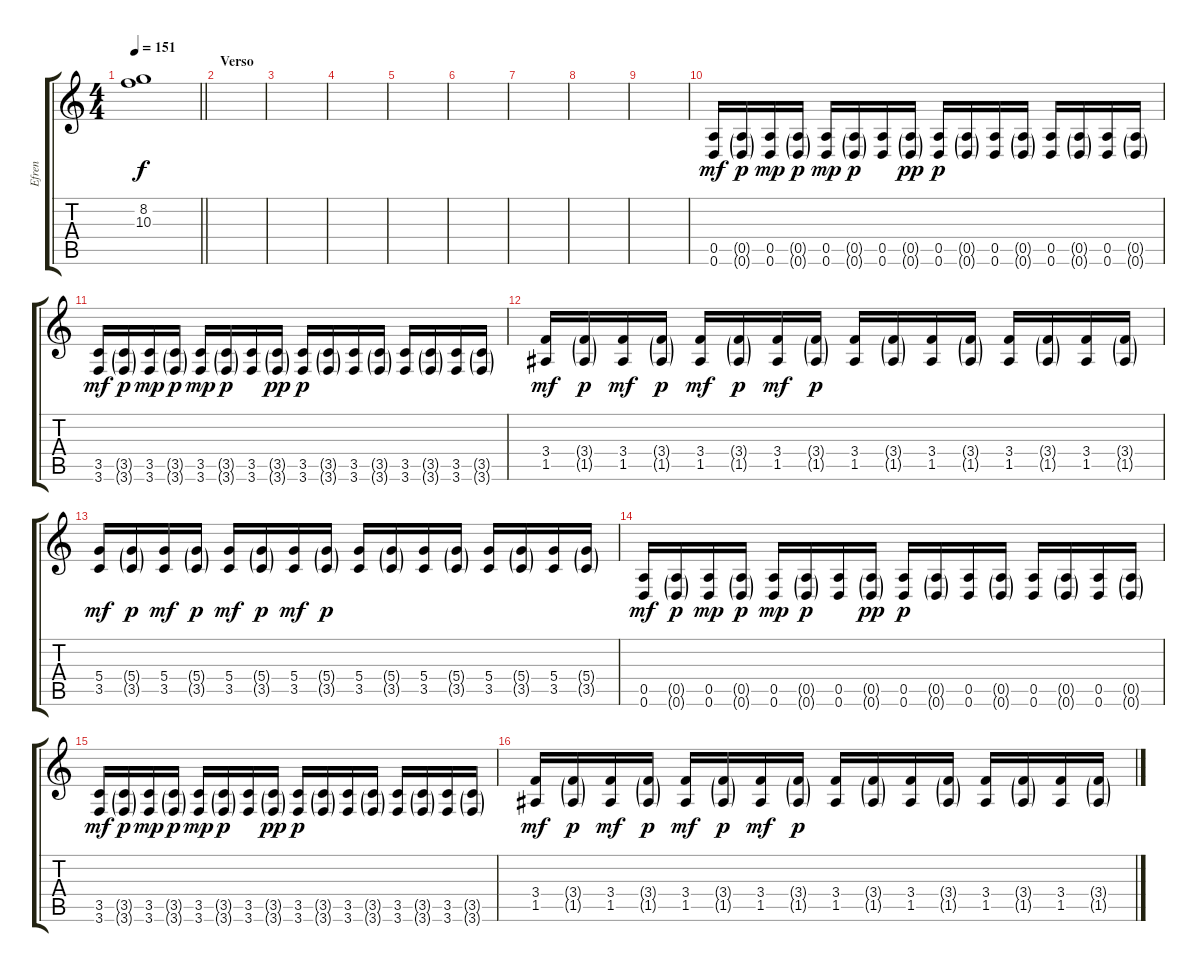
\track ("Efren" "Efren") {instrument overdrivenguitar}
\staff {score tabs}
\tuning (E4 B3 G3 D3 A2 D2) {hide}
\ts (4 4)
\tempo 151
\clef g2
\barLineRight lightlight
\ks c
(8.2{t} 10.3{t}).1{dy f} |
\section ("" "Verso")
|
|
|
|
|
|
|
|
(0.5 0.6).16{dy mf} (0.5{g} 0.6{g}).16{dy p} (0.5 0.6).16{dy mp} (0.5{g} 0.6{g}).16{dy p} (0.5 0.6).16{dy mp} (0.5{g} 0.6{g}).16{dy p} (0.5 0.6).16 (0.5{g} 0.6{g}).16{dy pp} (0.5 0.6).16{dy p} (0.5{g} 0.6{g}).16 (0.5 0.6).16 (0.5{g} 0.6{g}).16 (0.5 0.6).16 (0.5{g} 0.6{g}).16 (0.5 0.6).16 (0.5{g} 0.6{g}).16 |
(3.5 3.6).16{dy mf} (3.5{g} 3.6{g}).16{dy p} (3.5 3.6).16{dy mp} (3.5{g} 3.6{g}).16{dy p} (3.5 3.6).16{dy mp} (3.5{g} 3.6{g}).16{dy p} (3.5 3.6).16 (3.5{g} 3.6{g}).16{dy pp} (3.5 3.6).16{dy p} (3.5{g} 3.6{g}).16 (3.5 3.6).16 (3.5{g} 3.6{g}).16 (3.5 3.6).16 (3.5{g} 3.6{g}).16 (3.5 3.6).16 (3.5{g} 3.6{g}).16 |
(3.4 1.5).16{dy mf} (3.4{g} 1.5{g}).16{dy p} (3.4 1.5).16{dy mf} (3.4{g} 1.5{g}).16{dy p} (3.4 1.5).16{dy mf} (3.4{g} 1.5{g}).16{dy p} (3.4 1.5).16{dy mf} (3.4{g} 1.5{g}).16{dy p} (3.4 1.5).16 (3.4{g} 1.5{g}).16 (3.4 1.5).16 (3.4{g} 1.5{g}).16 (3.4 1.5).16 (3.4{g} 1.5{g}).16 (3.4 1.5).16 (3.4{g} 1.5{g}).16 |
(5.4 3.5).16{dy mf} (5.4{g} 3.5{g}).16{dy p} (5.4 3.5).16{dy mf} (5.4{g} 3.5{g}).16{dy p} (5.4 3.5).16{dy mf} (5.4{g} 3.5{g}).16{dy p} (5.4 3.5).16{dy mf} (5.4{g} 3.5{g}).16{dy p} (5.4 3.5).16 (5.4{g} 3.5{g}).16 (5.4 3.5).16 (5.4{g} 3.5{g}).16 (5.4 3.5).16 (5.4{g} 3.5{g}).16 (5.4 3.5).16 (5.4{g} 3.5{g}).16 |
(0.5 0.6).16{dy mf} (0.5{g} 0.6{g}).16{dy p} (0.5 0.6).16{dy mp} (0.5{g} 0.6{g}).16{dy p} (0.5 0.6).16{dy mp} (0.5{g} 0.6{g}).16{dy p} (0.5 0.6).16 (0.5{g} 0.6{g}).16{dy pp} (0.5 0.6).16{dy p} (0.5{g} 0.6{g}).16 (0.5 0.6).16 (0.5{g} 0.6{g}).16 (0.5 0.6).16 (0.5{g} 0.6{g}).16 (0.5 0.6).16 (0.5{g} 0.6{g}).16 |
(3.5 3.6).16{dy mf} (3.5{g} 3.6{g}).16{dy p} (3.5 3.6).16{dy mp} (3.5{g} 3.6{g}).16{dy p} (3.5 3.6).16{dy mp} (3.5{g} 3.6{g}).16{dy p} (3.5 3.6).16 (3.5{g} 3.6{g}).16{dy pp} (3.5 3.6).16{dy p} (3.5{g} 3.6{g}).16 (3.5 3.6).16 (3.5{g} 3.6{g}).16 (3.5 3.6).16 (3.5{g} 3.6{g}).16 (3.5 3.6).16 (3.5{g} 3.6{g}).16 |
(3.4 1.5).16{dy mf} (3.4{g} 1.5{g}).16{dy p} (3.4 1.5).16{dy mf} (3.4{g} 1.5{g}).16{dy p} (3.4 1.5).16{dy mf} (3.4{g} 1.5{g}).16{dy p} (3.4 1.5).16{dy mf} (3.4{g} 1.5{g}).16{dy p} (3.4 1.5).16 (3.4{g} 1.5{g}).16 (3.4 1.5).16 (3.4{g} 1.5{g}).16 (3.4 1.5).16 (3.4{g} 1.5{g}).16 (3.4 1.5).16 (3.4{g} 1.5{g}).16
